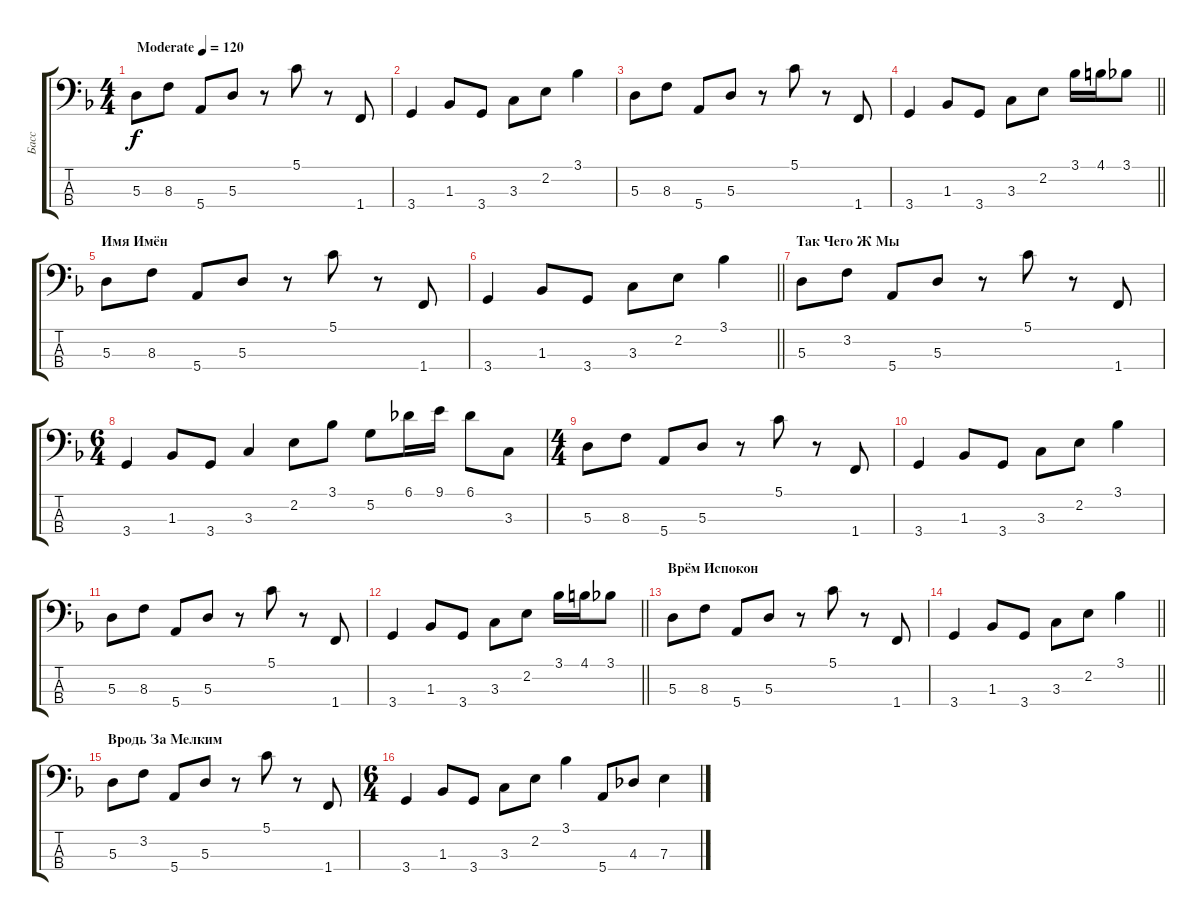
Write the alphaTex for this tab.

\track ("Басс" "Басс") {instrument electricbassfinger}
\staff {score tabs}
\tuning (G2 D2 A1 E1) {hide}
\ts (4 4)
\tempo (120 "Moderate")
\clef f4
\ks dminor
5.3.8{dy f instrument electricbassfinger} 8.3.8 5.4.8 5.3.8 r.8 5.1.8 r.8 1.4.8 |
3.4.4 1.3.8 3.4.8 3.3.8 2.2.8 3.1.4 |
5.3.8 8.3.8 5.4.8 5.3.8 r.8 5.1.8 r.8 1.4.8 |
\barLineRight lightlight
3.4.4 1.3.8 3.4.8 3.3.8 2.2.8 3.1.16 4.1.16 3.1.8 |
\section ("" "Имя Имён")
5.3.8 8.3.8 5.4.8 5.3.8 r.8 5.1.8 r.8 1.4.8 |
\barLineRight lightlight
3.4.4 1.3.8 3.4.8 3.3.8 2.2.8 3.1.4 |
\section ("" "Так Чего Ж Мы")
5.3.8 3.2.8 5.4.8 5.3.8 r.8 5.1.8 r.8 1.4.8 |
\ts (6 4)
3.4.4 1.3.8 3.4.8 3.3.4 2.2.8 3.1.8 5.2.8 6.1.16 9.1.16 6.1.8 3.3.8 |
\ts (4 4)
5.3.8 8.3.8 5.4.8 5.3.8 r.8 5.1.8 r.8 1.4.8 |
3.4.4 1.3.8 3.4.8 3.3.8 2.2.8 3.1.4 |
5.3.8 8.3.8 5.4.8 5.3.8 r.8 5.1.8 r.8 1.4.8 |
\barLineRight lightlight
3.4.4 1.3.8 3.4.8 3.3.8 2.2.8 3.1.16 4.1.16 3.1.8 |
\section ("" "Врём Испокон")
5.3.8 8.3.8 5.4.8 5.3.8 r.8 5.1.8 r.8 1.4.8 |
\barLineRight lightlight
3.4.4 1.3.8 3.4.8 3.3.8 2.2.8 3.1.4 |
\section ("" "Вродь За Мелким")
5.3.8 3.2.8 5.4.8 5.3.8 r.8 5.1.8 r.8 1.4.8 |
\ts (6 4)
3.4.4 1.3.8 3.4.8 3.3.8 2.2.8 3.1.4 5.4.8 4.3.8 7.3.4
